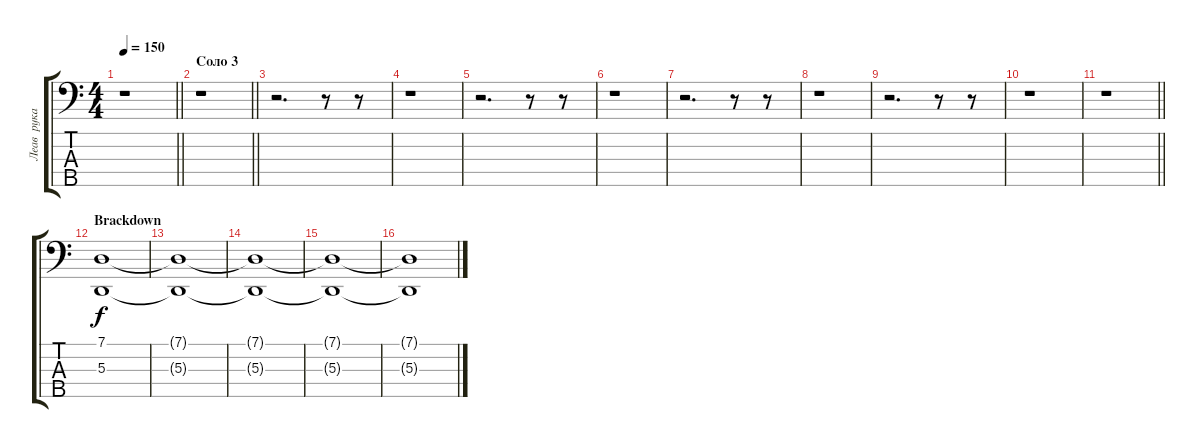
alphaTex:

\track ("Леав  рука" "Леав  рука") {instrument stringensemble1}
\staff {score tabs}
\tuning (G2 D2 A1 E1 B0) {hide}
\ts (4 4)
\tempo 150
\clef f4
\barLineRight lightlight
\ks c
r.1{dy f} |
\section ("" "Соло 3")
\barLineRight lightlight
r.1 |
r.2{d} r.8 r.8 |
r.1 |
r.2{d} r.8 r.8 |
r.1 |
r.2{d} r.8 r.8 |
r.1 |
r.2{d} r.8 r.8 |
r.1 |
\barLineRight lightlight
r.1 |
\section ("" "Brackdown")
(7.1 5.3).1 |
(7.1{t} 5.3{t}).1 |
(7.1{t} 5.3{t}).1 |
(7.1{t} 5.3{t}).1 |
(7.1{t} 5.3{t}).1
